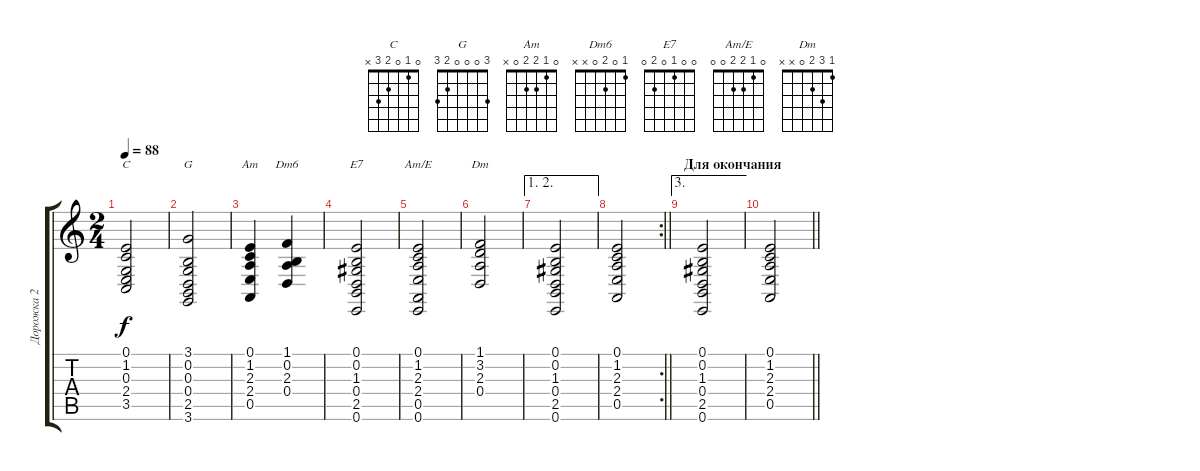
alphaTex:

\track ("Дорожка 2" "Дорожка 2") {instrument stringensemble1}
\staff {score tabs}
\tuning (E4 B3 G3 D3 A2 E2) {hide}
\chord ("C" 0 1 0 2 3 x)
\chord ("G" 3 0 0 0 2 3)
\chord ("Am" 0 1 2 2 0 x)
\chord ("Dm6" 1 0 2 0 x x)
\chord ("E7" 0 0 1 0 2 0)
\chord ("Am/E" 0 1 2 2 0 0)
\chord ("Dm" 1 3 2 0 x x)
\ts (2 4)
\tempo 88
\clef g2
\ks c
(0.1 1.2 0.3 2.4 3.5).2{ch "C" dy f} |
(3.1 0.2 0.3 0.4 2.5 3.6).2{ch "G"} |
(0.1 1.2 2.3 2.4 0.5).4{ch "Am"} (1.1 0.2 2.3 0.4).4{ch "Dm6"} |
(0.1 0.2 1.3 0.4 2.5 0.6).2{ch "E7"} |
(0.1 1.2 2.3 2.4 0.5 0.6).2{ch "Am/E"} |
(1.1 3.2 2.3 0.4).2{ch "Dm"} |
\ae (1 2)
(0.1 0.2 1.3 0.4 2.5 0.6).2 |
\rc 2
\barLineRight lightlight
(0.1 1.2 2.3 2.4 0.5).2 |
\ae 3
\section ("" "Для окончания")
(0.1 0.2 1.3 0.4 2.5 0.6).2 |
\barLineRight lightlight
(0.1 1.2 2.3 2.4 0.5).2
